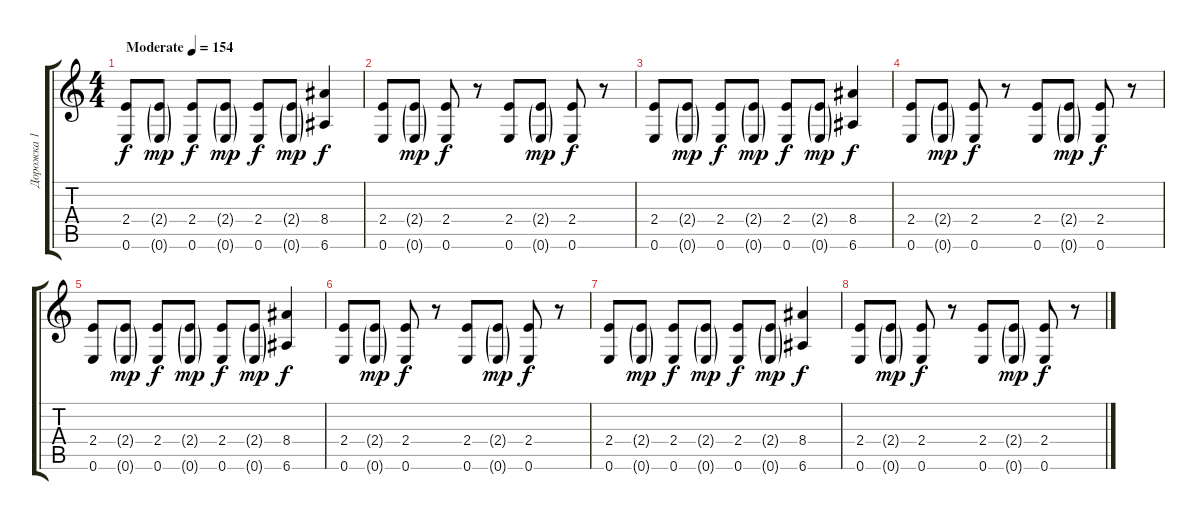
\track ("Дорожка 1" "Дорожка 1") {instrument electricguitarmuted}
\staff {score tabs}
\tuning (E4 B3 G3 D3 A2 E2) {hide}
\ts (4 4)
\tempo (154 "Moderate")
\clef g2
\ks c
(2.4 0.6).8{dy f instrument electricguitarmuted} (2.4{g} 0.6{g}).8{dy mp} (2.4 0.6).8{dy f} (2.4{g} 0.6{g}).8{dy mp} (2.4 0.6).8{dy f} (2.4{g} 0.6{g}).8{dy mp} (8.4 6.6).4{dy f} |
(2.4 0.6).8 (2.4{g} 0.6{g}).8{dy mp} (2.4 0.6).8{dy f} r.8 (2.4 0.6).8 (2.4{g} 0.6{g}).8{dy mp} (2.4 0.6).8{dy f} r.8 |
(2.4 0.6).8 (2.4{g} 0.6{g}).8{dy mp} (2.4 0.6).8{dy f} (2.4{g} 0.6{g}).8{dy mp} (2.4 0.6).8{dy f} (2.4{g} 0.6{g}).8{dy mp} (8.4 6.6).4{dy f} |
(2.4 0.6).8 (2.4{g} 0.6{g}).8{dy mp} (2.4 0.6).8{dy f} r.8 (2.4 0.6).8 (2.4{g} 0.6{g}).8{dy mp} (2.4 0.6).8{dy f} r.8 |
(2.4 0.6).8 (2.4{g} 0.6{g}).8{dy mp} (2.4 0.6).8{dy f} (2.4{g} 0.6{g}).8{dy mp} (2.4 0.6).8{dy f} (2.4{g} 0.6{g}).8{dy mp} (8.4 6.6).4{dy f} |
(2.4 0.6).8 (2.4{g} 0.6{g}).8{dy mp} (2.4 0.6).8{dy f} r.8 (2.4 0.6).8 (2.4{g} 0.6{g}).8{dy mp} (2.4 0.6).8{dy f} r.8 |
(2.4 0.6).8 (2.4{g} 0.6{g}).8{dy mp} (2.4 0.6).8{dy f} (2.4{g} 0.6{g}).8{dy mp} (2.4 0.6).8{dy f} (2.4{g} 0.6{g}).8{dy mp} (8.4 6.6).4{dy f} |
(2.4 0.6).8 (2.4{g} 0.6{g}).8{dy mp} (2.4 0.6).8{dy f} r.8 (2.4 0.6).8 (2.4{g} 0.6{g}).8{dy mp} (2.4 0.6).8{dy f} r.8
